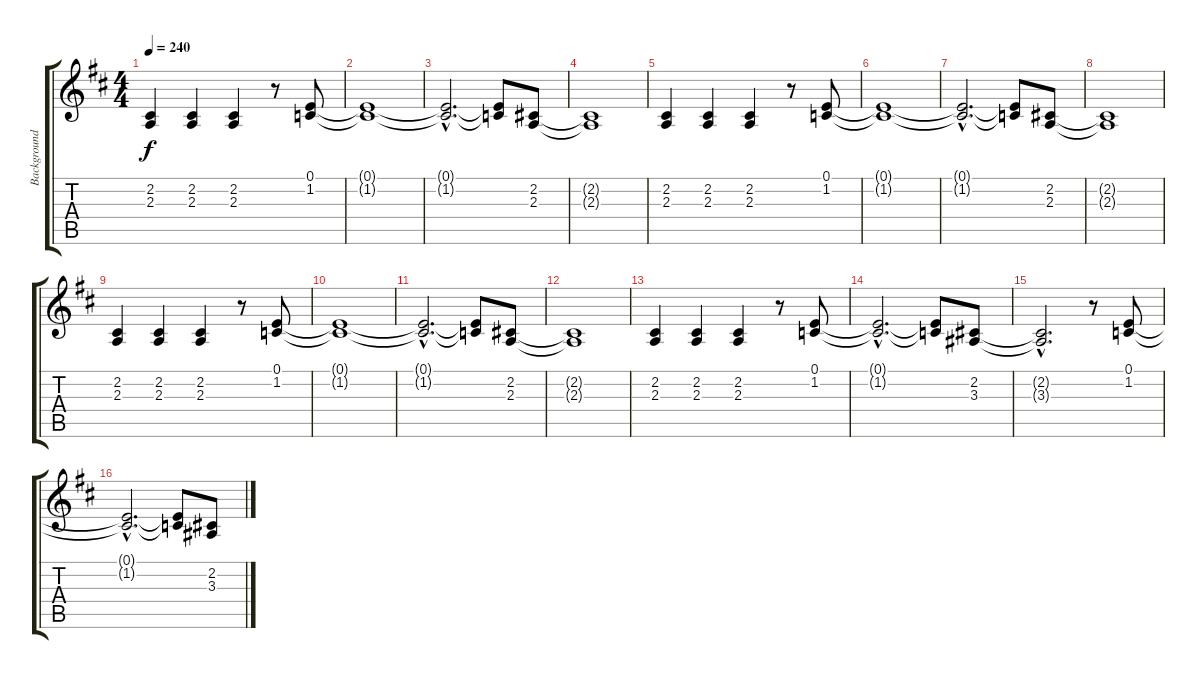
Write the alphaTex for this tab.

\track ("Background Vocals" "Background") {instrument voiceoohs}
\staff {score tabs}
\tuning (E4 B3 G3 D3 A2 E2) {hide}
\ts (4 4)
\tempo 240
\clef g2
\ks d
(2.2 2.3).4{dy f} (2.2 2.3).4 (2.2 2.3).4 r.8 (0.1 1.2).8 |
(0.1{t} 1.2{t}).1 |
(0.1{hac t} 1.2{hac t}).2{d} (0.1{t} 1.2{t}).8 (2.2 2.3).8 |
(2.2{t} 2.3{t}).1 |
(2.2 2.3).4 (2.2 2.3).4 (2.2 2.3).4 r.8 (0.1 1.2).8 |
(0.1{t} 1.2{t}).1 |
(0.1{hac t} 1.2{hac t}).2{d} (0.1{t} 1.2{t}).8 (2.2 2.3).8 |
(2.2{t} 2.3{t}).1 |
(2.2 2.3).4 (2.2 2.3).4 (2.2 2.3).4 r.8 (0.1 1.2).8 |
(0.1{t} 1.2{t}).1 |
(0.1{hac t} 1.2{hac t}).2{d} (0.1{t} 1.2{t}).8 (2.2 2.3).8 |
(2.2{t} 2.3{t}).1 |
(2.2 2.3).4 (2.2 2.3).4 (2.2 2.3).4 r.8 (0.1 1.2).8 |
(0.1{hac t} 1.2{hac t}).2{d} (0.1{t} 1.2{t}).8 (2.2 3.3).8 |
(2.2{hac t} 3.3{hac t}).2{d} r.8 (0.1 1.2).8 |
(0.1{hac t} 1.2{hac t}).2{d} (0.1{t} 1.2{t}).8 (2.2 3.3).8
